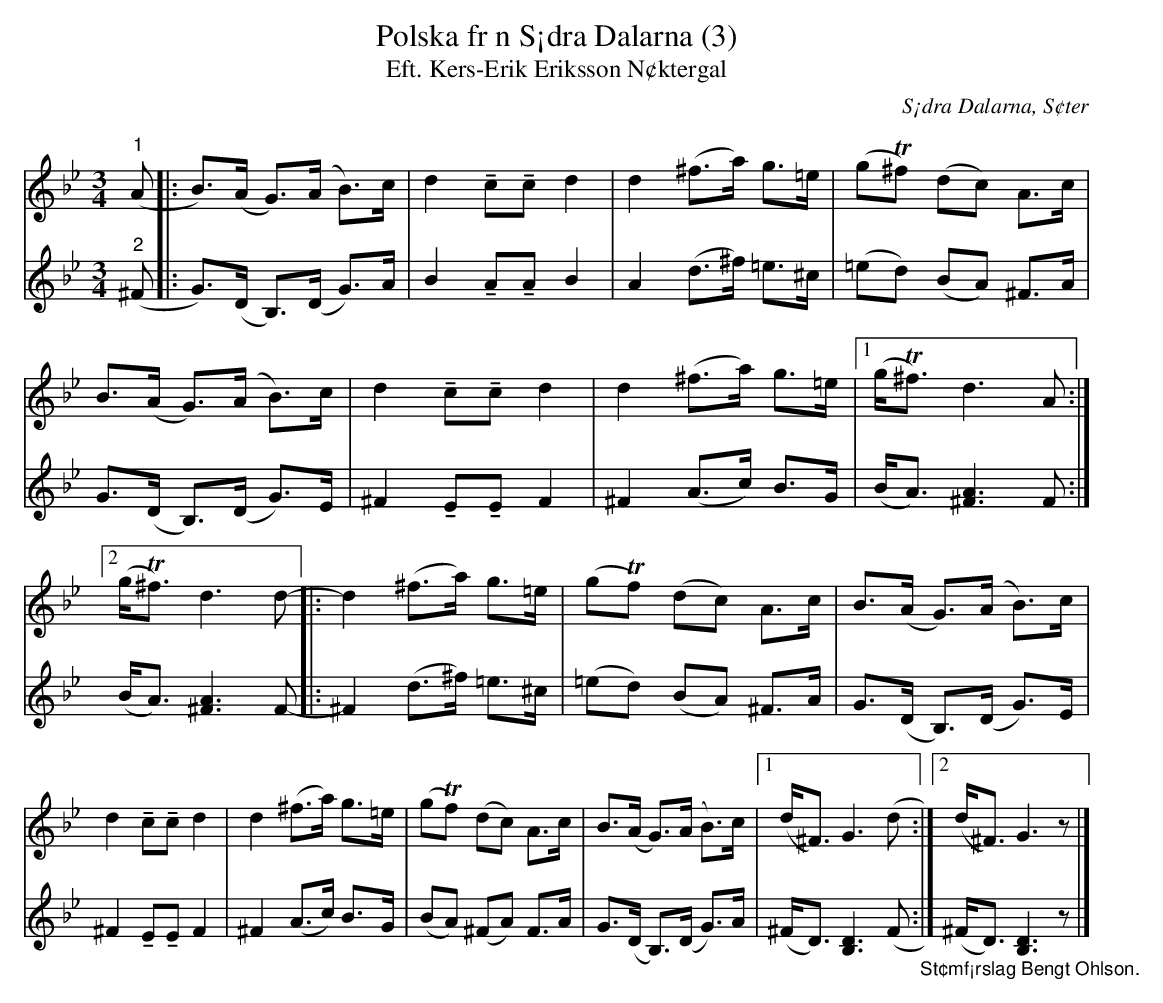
X:1
T:Polska fr n S¡dra Dalarna (3)
T:Eft. Kers-Erik Eriksson N¢ktergal
O:S¡dra Dalarna, S¢ter
Q:90
L:1/8
M:3/4
U:t=tenuto
K:Gm
V:1
"^1" (A [|: B>)(A G>)(A B>)c | d2 tctc d2 | d2 (^f>a) g>=e | (gT^f) (dc) A>c |
B>(A G>)(A B>)c | d2 tctc d2 | d2 (^f>a) g>=e |1 (g<T^f) d3 A :|]2
(g<T^f) d3 d- [|: d2 (^f>a) g>=e | (gTf) (dc) A>c | B>(A G>)(A B>)c |
d2 tctc d2 | d2 (^f>a) g>=e | (gTf) (dc) A>c | B>(A G>)(A B>)c |1
(d<^F) G3 (d :|]2 (d<^F) G3 z |]
V:2
"^2" (^F  [|:  G>)(D B,>)(D G>)A  |  B2 tAtA B2  |  A2 (d>^f) =e>^c  |  (=ed) (BA) ^F>A  |
G>(D B,>)(D G>)E  |  ^F2 tEtE F2  |  ^F2 (A>c) B>G  |1  (B<A) [^FA]3 F  :|]2
(B<A) [^FA]3 F-  [|:  ^F2 (d>^f) =e>^c  |  (=ed) (BA) ^F>A  |  G>(D B,>)(D G>)E  |
^F2 tEtE F2  |  ^F2 (A>c) B>G  |  (BA) (^FA) F>A  |  G>(D B,>)(D G>)A  |1
(^F<D) [B,D]3 (F"_St¢mf¡rslag Bengt Ohlson."  :|]2  (^F<D) [B,D]3 z  |]
